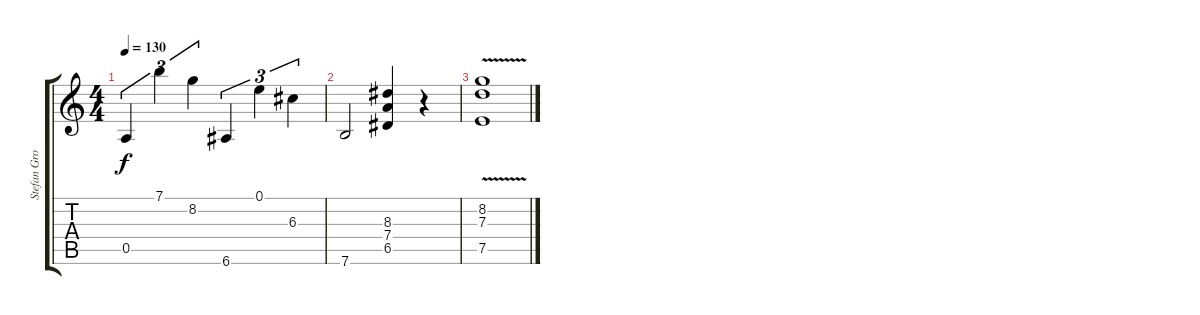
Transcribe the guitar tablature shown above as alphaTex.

\track ("Stefan Grossman" "Stefan Gro") {instrument acousticguitarnylon}
\staff {score tabs}
\tuning (E4 B3 G3 D3 A2 E2) {hide}
\ts (4 4)
\tempo 130
\clef g2
\ks c
0.5.4{tu (3 2) dy f} 7.1.4{tu (3 2)} 8.2.4{tu (3 2)} 6.6.4{tu (3 2)} 0.1.4{tu (3 2)} 6.3.4{tu (3 2)} |
7.6.2 (8.3 7.4 6.5).4 r.4 |
(8.2 7.3 7.5{v}).1
